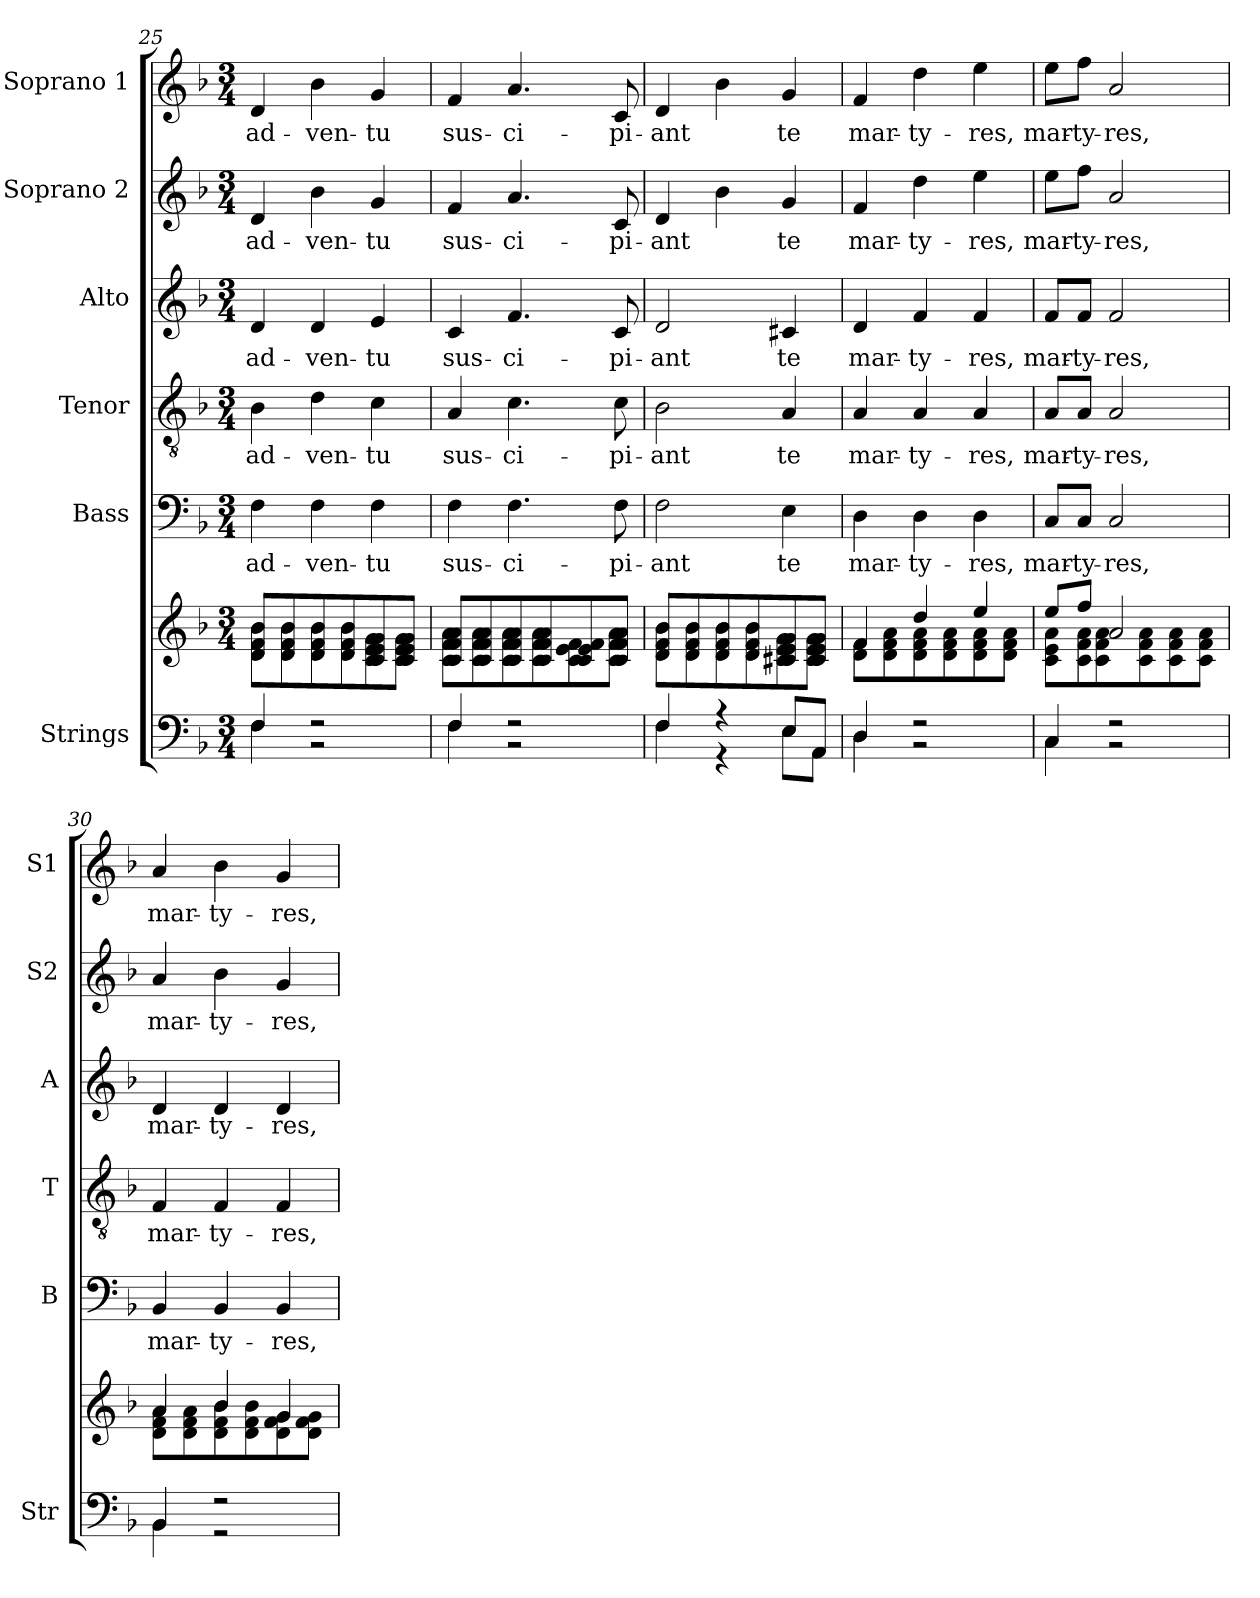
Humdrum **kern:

**kern	**kern	**kern	**text	**kern	**text	**kern	**text	**kern	**text	**kern	**text
*part6	*part6	*part5	*part5	*part4	*part4	*part3	*part3	*part2	*part2	*part1	*part1
*staff7	*staff6	*staff5	*staff5	*staff4	*staff4	*staff3	*staff3	*staff2	*staff2	*staff1	*staff1
*I"Strings	*	*I"Bass	*	*I"Tenor	*	*I"Alto	*	*I"Soprano 2	*	*I"Soprano 1	*
*I'Str	*	*I'B	*	*I'T	*	*I'A	*	*I'S2	*	*I'S1	*
!!LO:PB:g=z
*clefF4	*clefG2	*clefF4	*	*clefGv2	*	*clefG2	*	*clefG2	*	*clefG2	*
*k[b-]	*k[b-]	*k[b-]	*	*k[b-]	*	*k[b-]	*	*k[b-]	*	*k[b-]	*
*F:	*F:	*F:	*	*F:	*	*F:	*	*F:	*	*F:	*
*M3/4	*M3/4	*M3/4	*	*M3/4	*	*M3/4	*	*M3/4	*	*M3/4	*
=25	=25	=25	=25	=25	=25	=25	=25	=25	=25	=25	=25
*^	*^	*	*	*	*	*	*	*	*	*	*
!	!	!	!	!	!LO:LY:b	!	!LO:LY:b	!	!LO:LY:b	!	!LO:LY:b	!	!LO:LY:b
4F/	4F\	8d/ 8f/ 8b-/L	8d\ 8f\ 8b-\L	4F\	ad-	4B-\	ad-	4d/	ad-	4d/	ad-	4d/	ad-
.	.	8d/ 8f/ 8b-/	8d\ 8f\ 8b-\	.	.	.	.	.	.	.	.	.	.
!	!	!	!	!	!LO:LY:b	!	!LO:LY:b	!	!LO:LY:b	!	!LO:LY:b	!	!LO:LY:b
2r	2r	8d/ 8f/ 8b-/	8d\ 8f\ 8b-\	4F\	-ven-	4d\	-ven-	4d/	-ven-	4b-\	-ven-	4b-\	-ven-
.	.	8d/ 8f/ 8b-/	8d\ 8f\ 8b-\	.	.	.	.	.	.	.	.	.	.
!	!	!	!	!	!LO:LY:b	!	!LO:LY:b	!	!LO:LY:b	!	!LO:LY:b	!	!LO:LY:b
.	.	8c/ 8e/ 8g/	8c\ 8e\ 8g\	4F\	-tu	4c\	-tu	4e/	-tu	4g/	-tu	4g/	-tu
.	.	8c/ 8e/ 8g/J	8c\ 8e\ 8g\J	.	.	.	.	.	.	.	.	.	.
=26	=26	=26	=26	=26	=26	=26	=26	=26	=26	=26	=26	=26	=26
!	!	!	!	!	!LO:LY:b	!	!LO:LY:b	!	!LO:LY:b	!	!LO:LY:b	!	!LO:LY:b
4F/	4F\	8c/ 8f/ 8a/L	8c\ 8f\ 8a\L	4F\	sus-	4A/	sus-	4c/	sus-	4f/	sus-	4f/	sus-
.	.	8c/ 8f/ 8a/	8c\ 8f\ 8a\	.	.	.	.	.	.	.	.	.	.
!	!	!	!	!	!LO:LY:b	!	!LO:LY:b	!	!LO:LY:b	!	!LO:LY:b	!	!LO:LY:b
2r	2r	8c/ 8f/ 8a/	8c\ 8f\ 8a\	4.F\	-ci-	4.c\	-ci-	4.f/	-ci-	4.a/	-ci-	4.a/	-ci-
.	.	8c/ 8f/ 8a/	8c\ 8f\ 8a\	.	.	.	.	.	.	.	.	.	.
.	.	8c/ 8e/ 8f/	8c\ 8e\ 8f\	.	.	.	.	.	.	.	.	.	.
!	!	!	!	!	!LO:LY:b	!	!LO:LY:b	!	!LO:LY:b	!	!LO:LY:b	!	!LO:LY:b
.	.	8c/ 8f/ 8a/J	8c\ 8f\ 8a\J	8F\	-pi-	8c\	-pi-	8c/	-pi-	8c/	-pi-	8c/	-pi-
=27	=27	=27	=27	=27	=27	=27	=27	=27	=27	=27	=27	=27	=27
!	!	!	!	!	!LO:LY:b	!	!LO:LY:b	!	!LO:LY:b	!	!LO:LY:b	!	!LO:LY:b
4F/	4F\	8d/ 8f/ 8b-/L	8d\ 8f\ 8b-\L	2F\	-ant	2B-\	-ant	2d/	-ant	4d/	-ant	4d/	-ant
.	.	8d/ 8f/ 8b-/	8d\ 8f\ 8b-\	.	.	.	.	.	.	.	.	.	.
4r	4r	8d/ 8f/ 8b-/	8d\ 8f\ 8b-\	.	.	.	.	.	.	4b-\	.	4b-\	.
.	.	8d/ 8f/ 8b-/	8d\ 8f\ 8b-\	.	.	.	.	.	.	.	.	.	.
!	!	!	!	!	!LO:LY:b	!	!LO:LY:b	!	!LO:LY:b	!	!LO:LY:b	!	!LO:LY:b
8E/L	8E\L	8c#X/ 8e/ 8g/	8c#\ 8e\ 8g\	4E\	te	4A/	te	4c#X/	te	4g/	te	4g/	te
8AA/J	8AA\J	8c#/ 8e/ 8g/J	8c#\ 8e\ 8g\J	.	.	.	.	.	.	.	.	.	.
=28	=28	=28	=28	=28	=28	=28	=28	=28	=28	=28	=28	=28	=28
!	!	!	!	!	!LO:LY:b	!	!LO:LY:b	!	!LO:LY:b	!	!LO:LY:b	!	!LO:LY:b
4D/	4D\	4f/	8d\ 8f\L	4D\	mar-	4A/	mar-	4d/	mar-	4f/	mar-	4f/	mar-
.	.	.	8d\ 8f\ 8a\	.	.	.	.	.	.	.	.	.	.
!	!	!	!	!	!LO:LY:b	!	!LO:LY:b	!	!LO:LY:b	!	!LO:LY:b	!	!LO:LY:b
2r	2r	4dd/	8d\ 8f\ 8a\	4D\	-ty-	4A/	-ty-	4f/	-ty-	4dd\	-ty-	4dd\	-ty-
.	.	.	8d\ 8f\ 8a\	.	.	.	.	.	.	.	.	.	.
!	!	!	!	!	!LO:LY:b	!	!LO:LY:b	!	!LO:LY:b	!	!LO:LY:b	!	!LO:LY:b
.	.	4ee/	8d\ 8f\ 8a\	4D\	-res,	4A/	-res,	4f/	-res,	4ee\	-res,	4ee\	-res,
.	.	.	8d\ 8f\ 8a\J	.	.	.	.	.	.	.	.	.	.
!!LO:PB:g=z
=29	=29	=29	=29	=29	=29	=29	=29	=29	=29	=29	=29	=29	=29
!	!	!	!	!	!LO:LY:b	!	!LO:LY:b	!	!LO:LY:b	!	!LO:LY:b	!	!LO:LY:b
4C/	4C\	8ee/L	8c\ 8e\ 8a\L	8C/L	mar-	8A/L	mar-	8f/L	mar-	8ee\L	mar-	8ee\L	mar-
!	!	!	!	!	!LO:LY:b	!	!LO:LY:b	!	!LO:LY:b	!	!LO:LY:b	!	!LO:LY:b
.	.	8ff/J	8c\ 8f\ 8a\	8C/J	-ty-	8A/J	-ty-	8f/J	-ty-	8ff\J	-ty-	8ff\J	-ty-
!	!	!	!	!	!LO:LY:b	!	!LO:LY:b	!	!LO:LY:b	!	!LO:LY:b	!	!LO:LY:b
2r	2r	2a/	8c\ 8f\ 8a\	2C/	-res,	2A/	-res,	2f/	-res,	2a/	-res,	2a/	-res,
.	.	.	8c\ 8f\ 8a\	.	.	.	.	.	.	.	.	.	.
.	.	.	8c\ 8f\ 8a\	.	.	.	.	.	.	.	.	.	.
.	.	.	8c\ 8f\ 8a\J	.	.	.	.	.	.	.	.	.	.
=30	=30	=30	=30	=30	=30	=30	=30	=30	=30	=30	=30	=30	=30
!	!	!	!	!	!LO:LY:b	!	!LO:LY:b	!	!LO:LY:b	!	!LO:LY:b	!	!LO:LY:b
4BB-/	4BB-\	4a/	8d\ 8f\ 8a\L	4BB-/	mar-	4F/	mar-	4d/	mar-	4a/	mar-	4a/	mar-
.	.	.	8d\ 8f\ 8a\	.	.	.	.	.	.	.	.	.	.
!	!	!	!	!	!LO:LY:b	!	!LO:LY:b	!	!LO:LY:b	!	!LO:LY:b	!	!LO:LY:b
2r	2r	4b-/	8d\ 8f\ 8b-\	4BB-/	-ty-	4F/	-ty-	4d/	-ty-	4b-\	-ty-	4b-\	-ty-
.	.	.	8d\ 8f\ 8b-\	.	.	.	.	.	.	.	.	.	.
!	!	!	!	!	!LO:LY:b	!	!LO:LY:b	!	!LO:LY:b	!	!LO:LY:b	!	!LO:LY:b
.	.	4g/	8d\ 8f\ 8g\	4BB-/	-res,	4F/	-res,	4d/	-res,	4g/	-res,	4g/	-res,
.	.	.	8d\ 8f\ 8g\J	.	.	.	.	.	.	.	.	.	.
*v	*v	*	*	*	*	*	*	*	*	*	*	*	*
*	*v	*v	*	*	*	*	*	*	*	*	*	*
=	=	=	=	=	=	=	=	=	=	=	=
*-	*-	*-	*-	*-	*-	*-	*-	*-	*-	*-	*-
